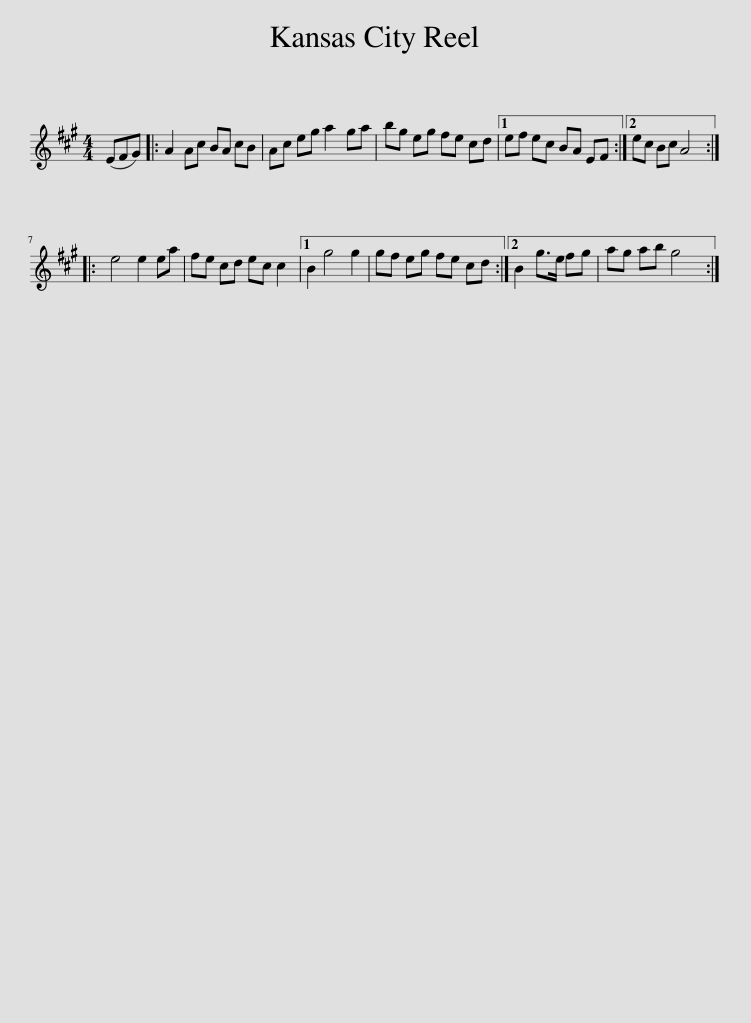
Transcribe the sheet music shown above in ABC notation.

X:1
L:1/8
M:4/4
I:linebreak $
K:A
V:1 treble
V:1
 (EFG) |: A2 Ac BA cB | Ac eg a2 ga | bg eg fe cd |1 ef ec BA EF :|2 %5
 ec Bc A4 ::$ e4 e2 ea | fe cd ec c2 |1 B2 g4 g2 | gf eg fe cd :|2 %10
 B2 g>e fg | ag ab g4 :| %12
